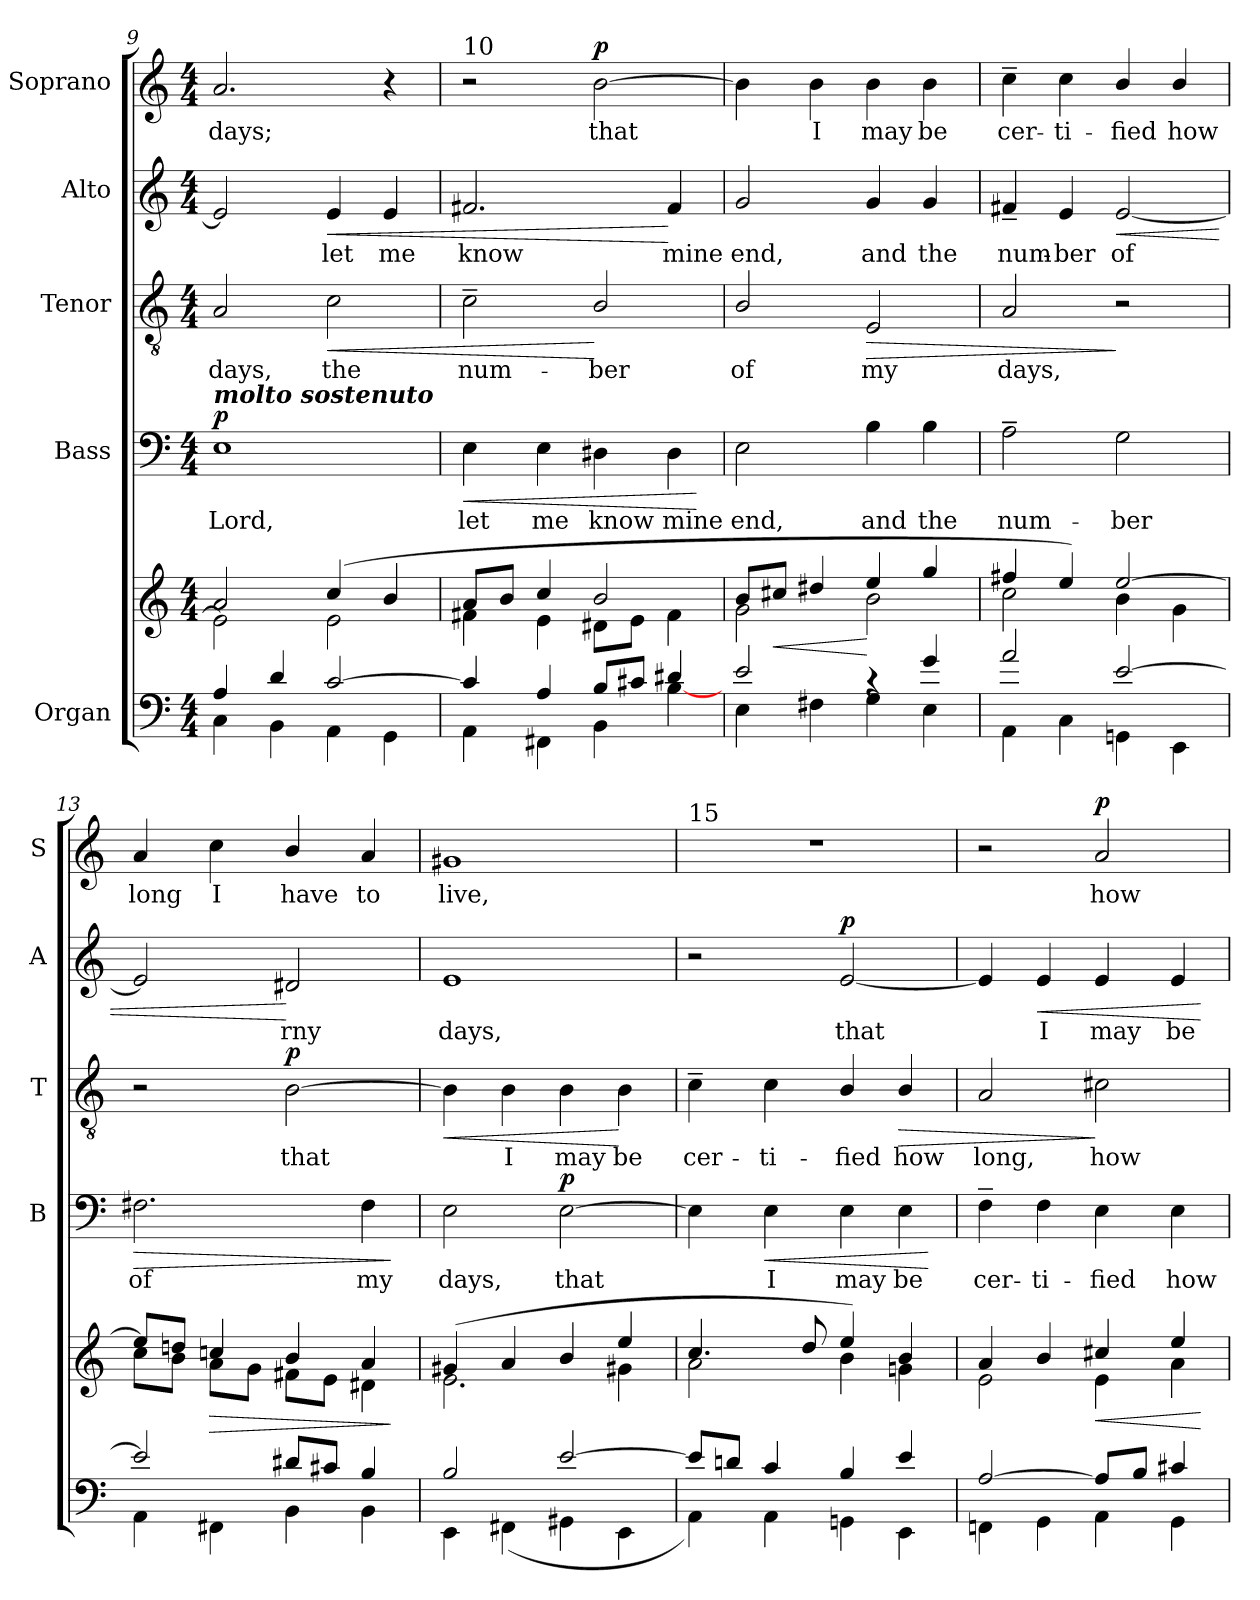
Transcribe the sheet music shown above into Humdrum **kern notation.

**kern	**kern	**dynam	**kern	**text	**dynam	**kern	**text	**dynam	**kern	**text	**dynam	**kern	**text	**dynam
*part5	*part5	*part5	*part4	*part4	*part4	*part3	*part3	*part3	*part2	*part2	*part2	*part1	*part1	*part1
*staff6	*staff5	*staff5/6	*staff4	*staff4	*staff4	*staff3	*staff3	*staff3	*staff2	*staff2	*staff2	*staff1	*staff1	*staff1
*I"Organ	*	*	*I"Bass	*	*	*I"Tenor	*	*	*I"Alto	*	*	*I"Soprano	*	*
*	*	*	*I'B	*	*	*I'T	*	*	*I'A	*	*	*I'S	*	*
*clefF4	*clefG2	*	*clefF4	*	*	*clefGv2	*	*	*clefG2	*	*	*clefG2	*	*
*k[]	*k[]	*	*k[]	*	*	*k[]	*	*	*k[]	*	*	*k[]	*	*
*C:	*C:	*	*C:	*	*	*C:	*	*	*C:	*	*	*C:	*	*
*M4/4	*M4/4	*	*M4/4	*	*	*M4/4	*	*	*M4/4	*	*	*M4/4	*	*
=9	=9	=9	=9	=9	=9	=9	=9	=9	=9	=9	=9	=9	=9	=9
*^	*^	*	*	*	*	*	*	*	*	*	*	*	*	*
!	!	!	!	!	!LO:TX:a:Bi:t=molto sostenuto	!	!	!	!	!	!	!	!	!	!	!
!	!	!	!	!	!	!LO:LY:b	!LO:DY:b	!	!LO:LY:b	!	!	!	!	!	!LO:LY:b	!
4A/	4C\	2a/	2e\]	.	1E	Lord,	p	2A/	days,	.	2e/]	.	.	2.a/	days;	.
4d/	4BB\	.	.	.	.	.	.	.	.	.	.	.	.	.	.	.
!	!	!	!	!	!	!	!	!	!LO:LY:b	!LO:HP:b	!	!LO:LY:b	!LO:HP:b	!	!	!
[>2c/	4AA\	(>4cc/	2e\	.	.	.	.	2c\	the	<	4e/	let	<	.	.	.
!	!	!	!	!	!	!	!	!	!	!	!	!LO:LY:b	!	!	!	!
.	4GG\	4b/	.	.	.	.	.	.	.	.	4e/	me	.	4r	.	.
=10	=10	=10	=10	=10	=10	=10	=10	=10	=10	=10	=10	=10	=10	=10	=10	=10
!	!	!	!	!	!	!	!	!	!	!	!	!	!	!LO:TX:a:t=10	!	!
!	!	!	!	!	!	!LO:LY:b	!LO:HP:b	!	!LO:LY:b	!	!	!LO:LY:b	!	!	!	!
4c/]	4AA\	8a/L	4f#X\	.	4E\	let	<	2c~>\	num-	.	2.f#X/	know	.	2r	.	.
.	.	8b/J	.	.	.	.	.	.	.	.	.	.	.	.	.	.
!	!	!	!	!	!	!LO:LY:b	!	!	!	!	!	!	!	!	!	!
4A/	4FF#X\	4cc/	4e\	.	4E\	me	.	.	.	.	.	.	.	.	.	.
!	!	!	!	!	!	!LO:LY:b	!	!	!LO:LY:b	!	!	!	!	!	!LO:LY:b	!LO:DY:b
8B/L	4BB\	2b/	8d#X\L	.	4D#X\	know	.	2B/	-ber	[	.	.	.	[2b\	that	p
8c#X/J	.	.	8e\J	.	.	.	.	.	.	.	.	.	.	.	.	.
!	!	!	!	!	!	!LO:LY:b	!	!	!	!	!	!LO:LY:b	!	!	!	!
4d#X/	(>[<4B\	.	4f#\	.	4D#\	mine	.	.	.	.	4f#/	mine	[	.	.	.
*v	*v	*	*	*	*	*	*	*	*	*	*	*	*	*	*	*
*	*v	*v	*	*	*	*	*	*	*	*	*	*	*	*	*
.	.	.	.	.	[	.	.	.	.	.	.	.	.	.
=11	=11	=11	=11	=11	=11	=11	=11	=11	=11	=11	=11	=11	=11	=11
*^	*^	*	*	*	*	*	*	*	*	*	*	*	*	*
!	!	!	!	!	!	!LO:LY:b	!	!	!LO:LY:b	!	!	!LO:LY:b	!	!	!	!
2e/	4E\	8b/L	2g\	.	2E\	end,	.	2B/	of	.	2g/	end,	.	4b\]	.	.
!	!	!	!	!LO:HP:b	!	!	!	!	!	!	!	!	!	!	!	!
.	.	8cc#X/J	.	<	.	.	.	.	.	.	.	.	.	.	.	.
!	!	!	!	!	!	!	!	!	!	!	!	!	!	!	!LO:LY:b	!
.	4F#X\	4dd#X/	.	.	.	.	.	.	.	.	.	.	.	4b\	I	.
!	!	!	!	!	!	!LO:LY:b	!	!	!LO:LY:b	!LO:HP:b	!	!LO:LY:b	!	!	!LO:LY:b	!
4rc	4G\	4ee/	2b\	[	4B\	and	.	2E/	my	>	4g/	and	.	4b\	may	.
!	!	!	!	!	!	!LO:LY:b	!	!	!	!	!	!LO:LY:b	!	!	!LO:LY:b	!
4g/	4E\	4gg/	.	.	4B\	the	.	.	.	.	4g/	the	.	4b\	be	.
=12	=12	=12	=12	=12	=12	=12	=12	=12	=12	=12	=12	=12	=12	=12	=12	=12
!	!	!	!	!	!	!LO:LY:b	!	!	!LO:LY:b	!	!	!LO:LY:b	!	!	!LO:LY:b	!
2a/	4AA\	4ff#X/	2cc\	.	2A~>\	num-	.	2A/	days,	.	4f#X~</	num-	.	4cc~>\	cer-	.
!	!	!	!	!	!	!	!	!	!	!	!	!LO:LY:b	!	!	!LO:LY:b	!
.	4C\	4ee/)	.	.	.	.	.	.	.	.	4e/	-ber	.	4cc\	-ti-	.
!	!	!	!	!	!	!LO:LY:b	!	!	!	!	!	!LO:LY:b	!LO:HP:b	!	!LO:LY:b	!
[>2e/	4GGn\	[>2ee/	4b\	.	2G\	-ber	.	2r	.	]	[2e/	of	<	4b/	-fied	.
!	!	!	!	!	!	!	!	!	!	!	!	!	!	!	!LO:LY:b	!
.	4EE\	.	4g\	.	.	.	.	.	.	.	.	.	.	4b/	how	.
=13	=13	=13	=13	=13	=13	=13	=13	=13	=13	=13	=13	=13	=13	=13	=13	=13
!	!	!	!	!	!	!LO:LY:b	!LO:HP:b	!	!	!	!	!	!	!	!LO:LY:b	!
2e/]	4AA\	8ee/L]	8cc\L	.	2.F#X\	of	>	2r	.	.	2e/]	.	.	4a/	long	.
.	.	8ddn/J	8b\J	.	.	.	.	.	.	.	.	.	.	.	.	.
!	!	!	!	!LO:HP:b	!	!	!	!	!	!	!	!	!	!	!LO:LY:b	!
.	4FF#X\	4ccn/	8a\L	>	.	.	.	.	.	.	.	.	.	4cc\	I	.
.	.	.	8g\J	.	.	.	.	.	.	.	.	.	.	.	.	.
!	!	!	!	!	!	!	!	!	!LO:LY:b	!LO:DY:b	!	!LO:LY:b	!	!	!LO:LY:b	!
8d#X/L	4BB\	4b/	8f#X\L	.	.	.	.	[2B\	that	p	2d#X/	rny	[	4b/	have	.
8c#X/J	.	.	8e\J	.	.	.	.	.	.	.	.	.	.	.	.	.
!	!	!	!	!	!	!LO:LY:b	!	!	!	!	!	!	!	!	!LO:LY:b	!
4B/	4BB\	4a/)	4d#X\	.	4F#\	my	.	.	.	.	.	.	.	4a/	to	.
*v	*v	*	*	*	*	*	*	*	*	*	*	*	*	*	*	*
*	*v	*v	*	*	*	*	*	*	*	*	*	*	*	*	*
.	.	]	.	.	]	.	.	.	.	.	.	.	.	.
!!LO:LB:g=z
=14	=14	=14	=14	=14	=14	=14	=14	=14	=14	=14	=14	=14	=14	=14
*^	*^	*	*	*	*	*	*	*	*	*	*	*	*	*
!	!	!	!	!	!	!LO:LY:b	!	!	!	!LO:HP:b	!	!LO:LY:b	!	!	!LO:LY:b	!
2B/	4EE\	(>4g#X/	2.e\	.	2E\	days,	.	4B\]	.	<	1e	days,	.	1g#X	live,	.
!	!	!	!	!	!	!	!	!	!LO:LY:b	!	!	!	!	!	!	!
.	(>4FF#X\	4a/	.	.	.	.	.	4B\	I	.	.	.	.	.	.	.
!	!	!	!	!	!	!LO:LY:b	!LO:DY:b	!	!LO:LY:b	!	!	!	!	!	!	!
[>2e/	4GG#X\	4b/	.	.	[2E\	that	p	4B\	may	.	.	.	.	.	.	.
!	!	!	!	!	!	!	!	!	!LO:LY:b	!	!	!	!	!	!	!
.	4EE\	4ee/	4g#X\	.	.	.	.	4B\	be	[	.	.	.	.	.	.
=15	=15	=15	=15	=15	=15	=15	=15	=15	=15	=15	=15	=15	=15	=15	=15	=15
!	!	!	!	!	!	!	!	!	!	!	!	!	!	!LO:TX:a:t=15	!	!
!	!	!	!	!	!	!	!	!	!LO:LY:b	!	!	!	!	!	!	!
8e/L]	4AA\)	4.cc/	2a\	.	4E\]	.	.	4c~>\	cer-	.	2r	.	.	1r	.	.
8dn/J	.	.	.	.	.	.	.	.	.	.	.	.	.	.	.	.
!	!	!	!	!	!	!LO:LY:b	!LO:HP:b	!	!LO:LY:b	!	!	!	!	!	!	!
4c/	4AA\	.	.	.	4E\	I	<	4c\	-ti-	.	.	.	.	.	.	.
.	.	8dd/	.	.	.	.	.	.	.	.	.	.	.	.	.	.
!	!	!	!	!	!	!LO:LY:b	!	!	!LO:LY:b	!	!	!LO:LY:b	!LO:DY:b	!	!	!
4B/	4GGn\	4ee/)	4b\	.	4E\	may	.	4B/	-fied	.	[2e/	that	p	.	.	.
!	!	!	!	!	!	!LO:LY:b	!	!	!LO:LY:b	!LO:HP:b	!	!	!	!	!	!
4e/	4EE\	4b/	4gn\	.	4E\	be	.	4B/	how	>	.	.	.	.	.	.
*v	*v	*	*	*	*	*	*	*	*	*	*	*	*	*	*	*
*	*v	*v	*	*	*	*	*	*	*	*	*	*	*	*	*
.	.	.	.	.	[	.	.	.	.	.	.	.	.	.
=16	=16	=16	=16	=16	=16	=16	=16	=16	=16	=16	=16	=16	=16	=16
*^	*^	*	*	*	*	*	*	*	*	*	*	*	*	*
!	!	!	!	!	!	!LO:LY:b	!	!	!LO:LY:b	!	!	!	!	!	!	!
[>2A/	4FFn\	4a/	2e\	.	4F~>\	cer-	.	2A/	long,	.	4e/]	.	.	2r	.	.
!	!	!	!	!	!	!LO:LY:b	!	!	!	!	!	!LO:LY:b	!LO:HP:b	!	!	!
.	4GG\	4b/	.	.	4F\	-ti-	.	.	.	.	4e/	I	<	.	.	.
!	!	!	!	!LO:HP:b	!	!LO:LY:b	!	!	!LO:LY:b	!	!	!LO:LY:b	!	!	!LO:LY:b	!LO:DY:b
8A/L]	4AA\	4cc#X/	4e\	<	4E\	-fied	.	2c#X\	how	]	4e/	may	.	2a/	how	p
8B/J	.	.	.	.	.	.	.	.	.	.	.	.	.	.	.	.
!	!	!	!	!	!	!LO:LY:b	!	!	!	!	!	!LO:LY:b	!	!	!	!
4c#X/	4GG\	4ee/	4a\	.	4E\	how	.	.	.	.	4e/	be	.	.	.	.
*v	*v	*	*	*	*	*	*	*	*	*	*	*	*	*	*	*
*	*v	*v	*	*	*	*	*	*	*	*	*	*	*	*	*
.	.	[	.	.	.	.	.	.	.	.	[	.	.	.
=	=	=	=	=	=	=	=	=	=	=	=	=	=	=
*-	*-	*-	*-	*-	*-	*-	*-	*-	*-	*-	*-	*-	*-	*-
